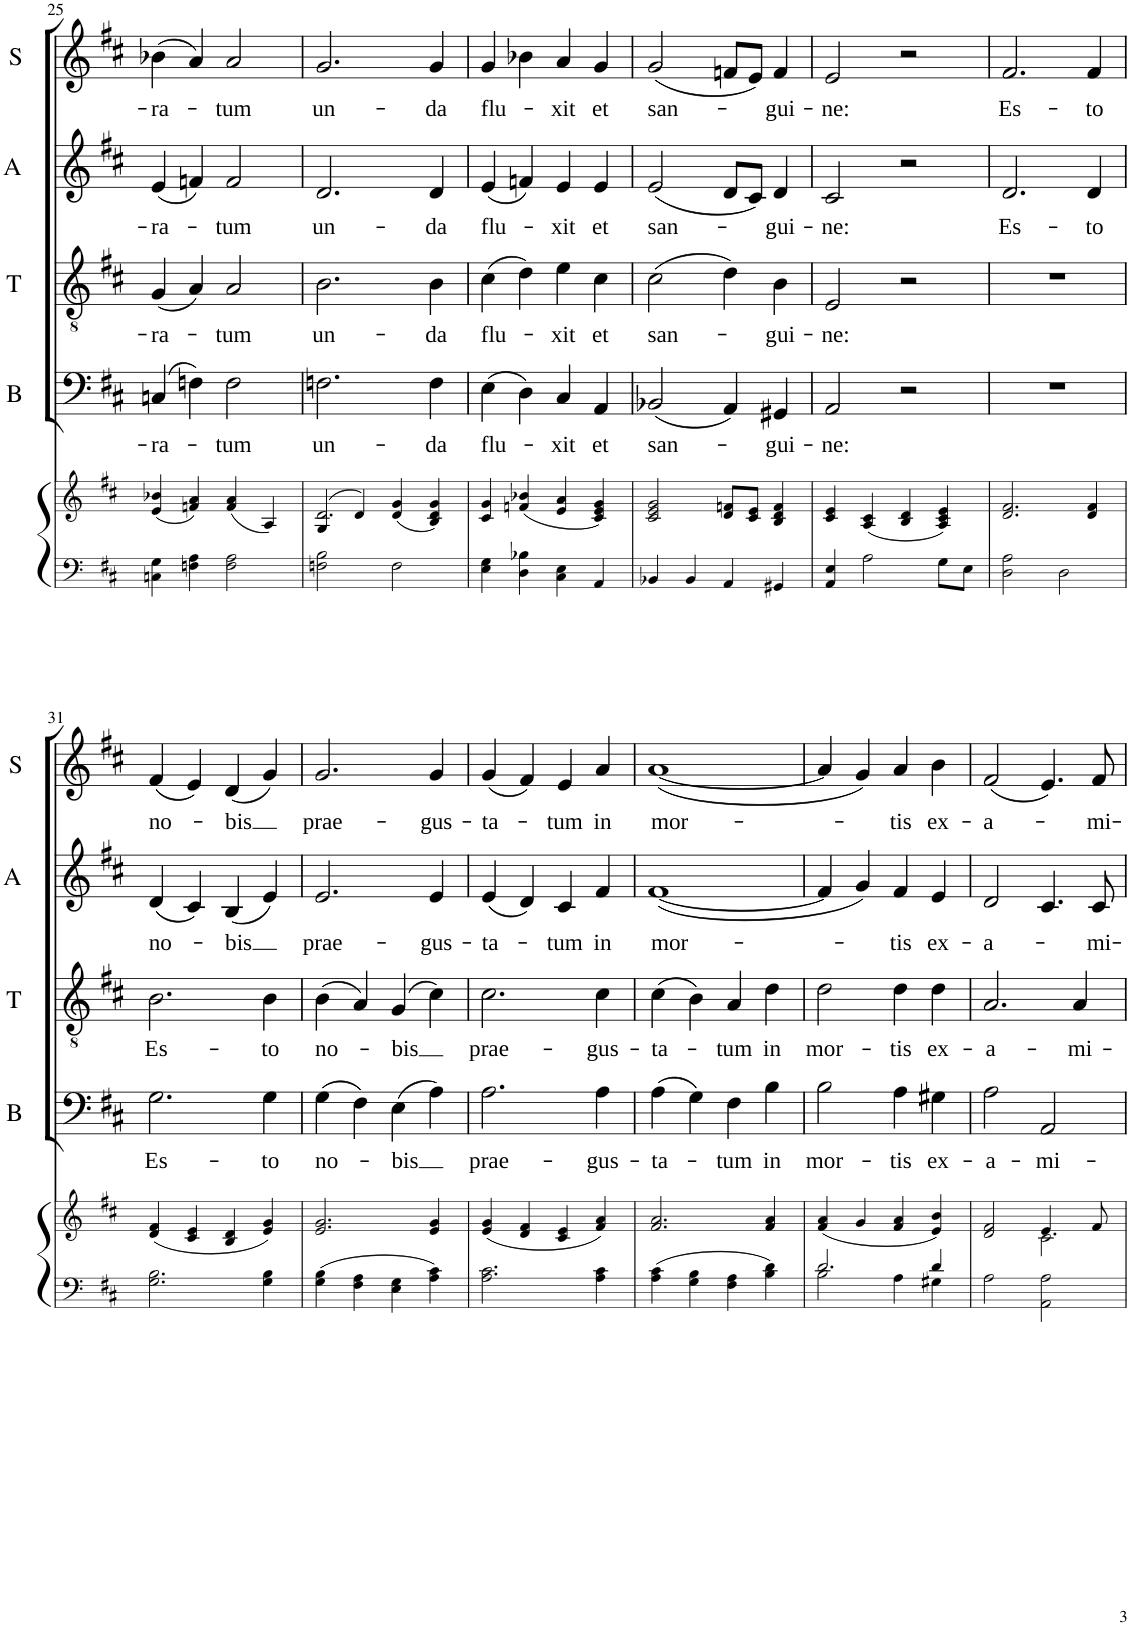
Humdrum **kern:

**kern	**kern	**kern	**text	**kern	**text	**kern	**text	**kern	**text
*part5	*part5	*part4	*part4	*part3	*part3	*part2	*part2	*part1	*part1
*staff6	*staff5	*staff4	*staff4	*staff3	*staff3	*staff2	*staff2	*staff1	*staff1
*I"Piano	*	*I"B	*	*I"T	*	*I"A	*	*I"S	*
*I'Pno	*	*I'B	*	*I'T	*	*I'A	*	*I'S	*
!!LO:PB:g=z
*clefF4	*clefG2	*clefF4	*	*clefGv2	*	*clefG2	*	*clefG2	*
*k[f#c#]	*k[f#c#]	*k[f#c#]	*	*k[f#c#]	*	*k[f#c#]	*	*k[f#c#]	*
*M2/2	*M2/2	*M2/2	*	*M2/2	*	*M2/2	*	*M2/2	*
*met(c|)	*met(c|)	*met(c|)	*	*met(c|)	*	*met(c|)	*	*met(c|)	*
=25	=25	=25	=25	=25	=25	=25	=25	=25	=25
!	!	!	!LO:LY:b	!	!LO:LY:b	!	!LO:LY:b	!	!LO:LY:b
4Cn\ 4G\	(4e/ 4b-X/	(4Cn/	-ra-	(4G/	-ra-	(4e/	-ra-	(4b-X\	-ra-
4Fn\ 4A\	4fn/ 4a/)	4Fn\)	.	4A/)	.	4fn/)	.	4a/)	.
!	!	!	!LO:LY:b	!	!LO:LY:b	!	!LO:LY:b	!	!LO:LY:b
2F\ 2A\	(4f/ 4a/	2F\	-tum	2A/	-tum	2f/	-tum	2a/	-tum
.	4A/)	.	.	.	.	.	.	.	.
=26	=26	=26	=26	=26	=26	=26	=26	=26	=26
*	*^	*	*	*	*	*	*	*	*
!	!	!	!	!LO:LY:b	!	!LO:LY:b	!	!LO:LY:b	!	!LO:LY:b
2Fn\ 2B\	(4G/	2.d/	2.Fn\	un-	2.B\	un-	2.d/	un-	2.g/	un-
.	4d/)	.	.	.	.	.	.	.	.	.
2F\	(<4d/ 4g/	.	.	.	.	.	.	.	.	.
!	!	!	!	!LO:LY:b	!	!LO:LY:b	!	!LO:LY:b	!	!LO:LY:b
.	4B/ 4d/ 4g/)	4ryy	4F\	-da	4B\	-da	4d/	-da	4g/	-da
=27	=27	=27	=27	=27	=27	=27	=27	=27	=27	=27
!	!	!	!	!LO:LY:b	!	!LO:LY:b	!	!LO:LY:b	!	!LO:LY:b
*	*v	*v	*	*	*	*	*	*	*	*
4E\ 4G\	4c#/ 4g/	(4E\	flu-	(4c#\	flu-	(4e/	flu-	4g/	flu-
4D\ 4B-X\	(4fn/ 4b-X/	4D\)	.	4d\)	.	4fn/)	.	4b-X\	.
!	!	!	!LO:LY:b	!	!LO:LY:b	!	!LO:LY:b	!	!LO:LY:b
4C#\ 4E\	4e/ 4a/	4C#/	-xit	4e\	-xit	4e/	-xit	4a/	-xit
!	!	!	!LO:LY:b	!	!LO:LY:b	!	!LO:LY:b	!	!LO:LY:b
4AA/	4c#/ 4e/ 4g/)	4AA/	et	4c#\	et	4e/	et	4g/	et
=28	=28	=28	=28	=28	=28	=28	=28	=28	=28
!	!	!	!LO:LY:b	!	!LO:LY:b	!	!LO:LY:b	!	!LO:LY:b
4BB-X/	2c#/ 2e/ 2g/	(2BB-X/	san-	(2c#\	san-	(2e/	san-	(2g/	san-
4BB-/	.	.	.	.	.	.	.	.	.
4AA/	8d/ 8fn/L	4AA/)	.	4d\)	.	8d/L	.	8fn/L	.
.	8c#/ 8e/J	.	.	.	.	8c#/J)	.	8e/J)	.
!	!	!	!LO:LY:b	!	!LO:LY:b	!	!LO:LY:b	!	!LO:LY:b
4GG#X/	4B/ 4d/ 4f/	4GG#X/	-gui-	4B\	-gui-	4d/	-gui-	4f/	-gui-
=29	=29	=29	=29	=29	=29	=29	=29	=29	=29
!	!	!	!LO:LY:b	!	!LO:LY:b	!	!LO:LY:b	!	!LO:LY:b
4AA/ 4E/	4c#/ 4e/	2AA/	-ne:	2E/	-ne:	2c#/	-ne:	2e/	-ne:
2A\	(4A/ 4c#/	.	.	.	.	.	.	.	.
.	4B/ 4d/	2r	.	2r	.	2r	.	2r	.
8G\L	4A/ 4c#/ 4e/)	.	.	.	.	.	.	.	.
8E\J	.	.	.	.	.	.	.	.	.
=30	=30	=30	=30	=30	=30	=30	=30	=30	=30
!	!	!	!	!	!	!	!LO:LY:b	!	!LO:LY:b
2D\ 2A\	2.d/ 2.f#/	1r	.	1r	.	2.d/	Es-	2.f#/	Es-
2D\	.	.	.	.	.	.	.	.	.
!	!	!	!	!	!	!	!LO:LY:b	!	!LO:LY:b
.	4d/ 4f#/	.	.	.	.	4d/	-to	4f#/	-to
!!LO:LB:g=z
=31	=31	=31	=31	=31	=31	=31	=31	=31	=31
!	!	!	!LO:LY:b	!	!LO:LY:b	!	!LO:LY:b	!	!LO:LY:b
2.G\ 2.B\	(4d/ 4f#/	2.G\	Es-	2.B\	Es-	(4d/	no-	(4f#/	no-
.	4c#/ 4e/	.	.	.	.	4c#/)	.	4e/)	.
!	!	!	!	!	!	!	!LO:LY:b	!	!LO:LY:b
.	4B/ 4d/	.	.	.	.	(4B/	-bis	(4d/	-bis
!	!	!	!LO:LY:b	!	!LO:LY:b	!	!	!	!
4G\ 4B\	4e/ 4g/)	4G\	-to	4B\	-to	4e/)	.	4g/)	.
=32	=32	=32	=32	=32	=32	=32	=32	=32	=32
!	!	!	!LO:LY:b	!	!LO:LY:b	!	!LO:LY:b	!	!LO:LY:b
4G\ 4B\	2.e/ 2.g/	(4G\	no-	(4B\	no-	2.e/	prae-	2.g/	prae-
4F#\ 4A\	.	4F#\)	.	4A/)	.	.	.	.	.
!	!	!	!LO:LY:b	!	!LO:LY:b	!	!	!	!
4E\ 4G\	.	(4E\	-bis	(4G/	-bis	.	.	.	.
!	!	!	!	!	!	!	!LO:LY:b	!	!LO:LY:b
4A\ 4c#\	4e/ 4g/	4A\)	.	4c#\)	.	4e/	-gus-	4g/	-gus-
=33	=33	=33	=33	=33	=33	=33	=33	=33	=33
!	!	!	!LO:LY:b	!	!LO:LY:b	!	!LO:LY:b	!	!LO:LY:b
2.A\ 2.c#\	(4e/ 4g/	2.A\	prae-	2.c#\	prae-	(4e/	-ta-	(4g/	-ta-
.	4d/ 4f#/	.	.	.	.	4d/)	.	4f#/)	.
!	!	!	!	!	!	!	!LO:LY:b	!	!LO:LY:b
.	4c#/ 4e/	.	.	.	.	4c#/	-tum	4e/	-tum
!	!	!	!LO:LY:b	!	!LO:LY:b	!	!LO:LY:b	!	!LO:LY:b
4A\ 4c#\	4f#/ 4a/)	4A\	-gus-	4c#\	-gus-	4f#/	in	4a/	in
=34	=34	=34	=34	=34	=34	=34	=34	=34	=34
!	!	!	!LO:LY:b	!	!LO:LY:b	!	!LO:LY:b	!	!LO:LY:b
4A\ 4c#\	2.f#/ 2.a/	(4A\	-ta-	(4c#\	-ta-	(<[1f#	mor-	(<[1a	mor-
4G\ 4B\	.	4G\)	.	4B\)	.	.	.	.	.
!	!	!	!LO:LY:b	!	!LO:LY:b	!	!	!	!
4F#\ 4A\	.	4F#\	-tum	4A/	-tum	.	.	.	.
!	!	!	!LO:LY:b	!	!LO:LY:b	!	!	!	!
4B\ 4d\	4f#/ 4a/	4B\	in	4d\	in	.	.	.	.
=35	=35	=35	=35	=35	=35	=35	=35	=35	=35
*^	*	*	*	*	*	*	*	*	*
!	!	!	!	!LO:LY:b	!	!LO:LY:b	!	!	!	!
2B\	2.d/	(4f#/ 4a/	2B\	mor-	2d\	mor-	4f#/]	.	4a/]	.
.	.	4g/	.	.	.	.	4g/)	.	4g/)	.
!	!	!	!	!LO:LY:b	!	!LO:LY:b	!	!LO:LY:b	!	!LO:LY:b
4A\	.	4f#/ 4a/	4A\	-tis	4d\	-tis	4f#/	-tis	4a/	-tis
!	!	!	!	!LO:LY:b	!	!LO:LY:b	!	!LO:LY:b	!	!LO:LY:b
4G#X\	4d/	4e/ 4b/)	4G#X\	ex-	4d\	ex-	4e/	ex-	4b\	ex-
=36	=36	=36	=36	=36	=36	=36	=36	=36	=36	=36
*	*	*^	*	*	*	*	*	*	*	*
!	!	!	!	!	!LO:LY:b	!	!LO:LY:b	!	!LO:LY:b	!	!LO:LY:b
*v	*v	*	*	*	*	*	*	*	*	*	*
2A\	2d/ 2f#/	2ryy	2A\	-a-	2.A/	-a-	2d/	-a-	(2f#/	-a-
!	!	!	!	!LO:LY:b	!	!	!	!	!	!
2AA\ 2A\	2c#\	4.e/	2AA/	-mi-	.	.	4.c#/	.	4.e/)	.
!	!	!	!	!	!	!LO:LY:b	!	!	!	!
.	.	.	.	.	4A/	-mi-	.	.	.	.
!	!	!	!	!	!	!	!	!LO:LY:b	!	!LO:LY:b
.	.	8f#/	.	.	.	.	8c#/	-mi-	8f#/	-mi-
*	*v	*v	*	*	*	*	*	*	*	*
=	=	=	=	=	=	=	=	=	=
*-	*-	*-	*-	*-	*-	*-	*-	*-	*-
